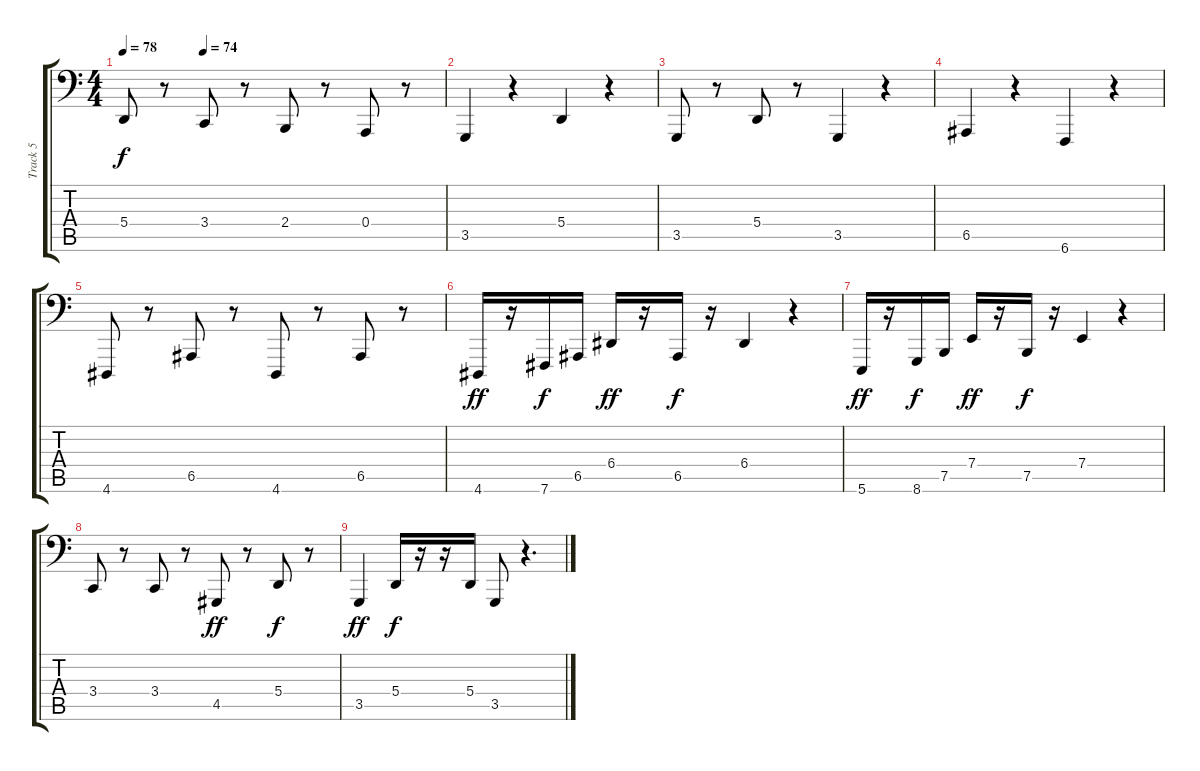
\track ("Track 5" "Track 5") {instrument tuba}
\staff {score tabs}
\tuning (B2 Gb2 D2 A1 E1 B0) {hide}
\ts (4 4)
\tempo 78
\tempo (74 0.25)
\clef f4
\ks c
5.4.8{dy f} r.8 3.4.8 r.8 2.4.8 r.8 0.4.8 r.8 |
3.5.4 r.4 5.4.4 r.4 |
3.5.8 r.8 5.4.8 r.8 3.5.4 r.4 |
6.5.4 r.4 6.6.4 r.4 |
4.6.8 r.8 6.5.8 r.8 4.6.8 r.8 6.5.8 r.8 |
4.6.16{dy ff} r.16 7.6.16{dy f} 6.5.16 6.4.16{dy ff} r.16 6.5.16{dy f} r.16 6.4.4 r.4 |
5.6.16{dy ff} r.16 8.6.16{dy f} 7.5.16 7.4.16{dy ff} r.16 7.5.16{dy f} r.16 7.4.4 r.4 |
3.4.8 r.8 3.4.8 r.8 4.5.8{dy ff} r.8 5.4.8{dy f} r.8 |
3.5.4{dy ff} 5.4.16{dy f} r.16 r.16 5.4.16 3.5.8 r.4{d}
